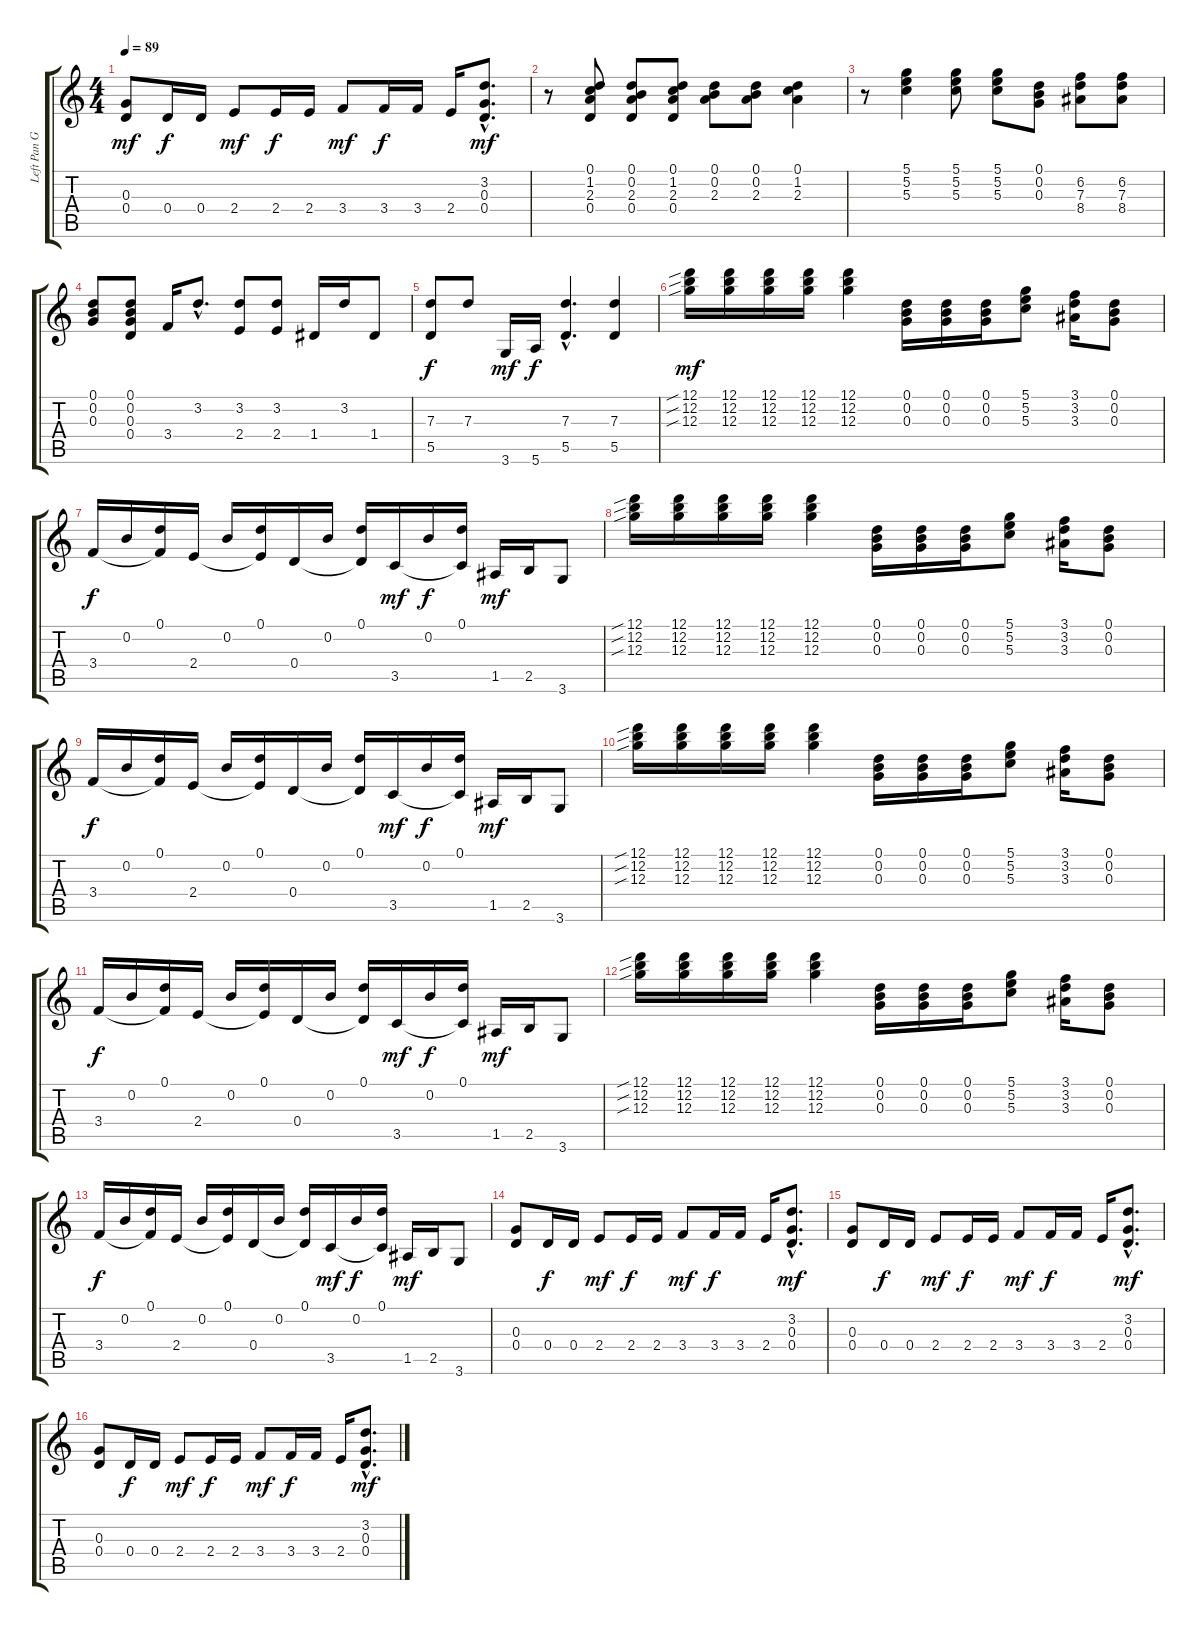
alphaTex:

\track ("Left Pan Guitar" "Left Pan G") {instrument distortionguitar}
\staff {score tabs}
\tuning (D4 B3 G3 D3 A2 E2) {hide}
\ts (4 4)
\tempo 89
\clef g2
\ks c
(0.3 0.4).8{dy mf} 0.4.16{dy f} 0.4.16 2.4.8{dy mf} 2.4.16{dy f} 2.4.16 3.4.8{dy mf} 3.4.16{dy f} 3.4.16 2.4.16 (3.2{hac} 0.3{hac} 0.4{hac}).8{d dy mf} |
r.8 (0.1 1.2 2.3 0.4).8 (0.1 0.2 2.3 0.4).8 (0.1 1.2 2.3 0.4).8 (0.1 0.2 2.3).8 (0.1 0.2 2.3).8 (0.1 1.2 2.3).4 |
r.8 (5.1 5.2 5.3).4 (5.1 5.2 5.3).8 (5.1 5.2 5.3).8 (0.1 0.2 0.3).8 (6.2 7.3 8.4).8 (6.2 7.3 8.4).8 |
(0.1 0.2 0.3).8 (0.1 0.2 0.3 0.4).8 3.4.16 3.2{hac}.8{d} (3.2 2.4).8 (3.2 2.4).8 1.4.16 3.2.16 1.4.8 |
(7.3 5.5).8{dy f} 7.3.8 3.6.16{dy mf} 5.6.16{dy f} (7.3{hac} 5.5{hac}).4{d} (7.3 5.5).4 |
(12.1{sib} 12.2{sib} 12.3{sib}).16{dy mf} (12.1 12.2 12.3).16 (12.1 12.2 12.3).16 (12.1 12.2 12.3).16 (12.1 12.2 12.3).4 (0.1 0.2 0.3).16 (0.1 0.2 0.3).16 (0.1 0.2 0.3).16 (5.1 5.2 5.3).8 (3.1 3.2 3.3).16 (0.1 0.2 0.3).8 |
3.4.16{dy f} 0.2.16 (0.1 3.4{t}).16 2.4.16 0.2.16 (0.1 2.4{t}).16 0.4.16 0.2.16 (0.1 0.4{t}).16 3.5.16{dy mf} 0.2.16{dy f} (0.1 3.5{t}).16 1.5.16{dy mf} 2.5.16 3.6.8 |
(12.1{sib} 12.2{sib} 12.3{sib}).16 (12.1 12.2 12.3).16 (12.1 12.2 12.3).16 (12.1 12.2 12.3).16 (12.1 12.2 12.3).4 (0.1 0.2 0.3).16 (0.1 0.2 0.3).16 (0.1 0.2 0.3).16 (5.1 5.2 5.3).8 (3.1 3.2 3.3).16 (0.1 0.2 0.3).8 |
3.4.16{dy f} 0.2.16 (0.1 3.4{t}).16 2.4.16 0.2.16 (0.1 2.4{t}).16 0.4.16 0.2.16 (0.1 0.4{t}).16 3.5.16{dy mf} 0.2.16{dy f} (0.1 3.5{t}).16 1.5.16{dy mf} 2.5.16 3.6.8 |
(12.1{sib} 12.2{sib} 12.3{sib}).16 (12.1 12.2 12.3).16 (12.1 12.2 12.3).16 (12.1 12.2 12.3).16 (12.1 12.2 12.3).4 (0.1 0.2 0.3).16 (0.1 0.2 0.3).16 (0.1 0.2 0.3).16 (5.1 5.2 5.3).8 (3.1 3.2 3.3).16 (0.1 0.2 0.3).8 |
3.4.16{dy f} 0.2.16 (0.1 3.4{t}).16 2.4.16 0.2.16 (0.1 2.4{t}).16 0.4.16 0.2.16 (0.1 0.4{t}).16 3.5.16{dy mf} 0.2.16{dy f} (0.1 3.5{t}).16 1.5.16{dy mf} 2.5.16 3.6.8 |
(12.1{sib} 12.2{sib} 12.3{sib}).16 (12.1 12.2 12.3).16 (12.1 12.2 12.3).16 (12.1 12.2 12.3).16 (12.1 12.2 12.3).4 (0.1 0.2 0.3).16 (0.1 0.2 0.3).16 (0.1 0.2 0.3).16 (5.1 5.2 5.3).8 (3.1 3.2 3.3).16 (0.1 0.2 0.3).8 |
3.4.16{dy f} 0.2.16 (0.1 3.4{t}).16 2.4.16 0.2.16 (0.1 2.4{t}).16 0.4.16 0.2.16 (0.1 0.4{t}).16 3.5.16{dy mf} 0.2.16{dy f} (0.1 3.5{t}).16 1.5.16{dy mf} 2.5.16 3.6.8 |
(0.3 0.4).8 0.4.16{dy f} 0.4.16 2.4.8{dy mf} 2.4.16{dy f} 2.4.16 3.4.8{dy mf} 3.4.16{dy f} 3.4.16 2.4.16 (3.2{hac} 0.3{hac} 0.4{hac}).8{d dy mf} |
(0.3 0.4).8 0.4.16{dy f} 0.4.16 2.4.8{dy mf} 2.4.16{dy f} 2.4.16 3.4.8{dy mf} 3.4.16{dy f} 3.4.16 2.4.16 (3.2{hac} 0.3{hac} 0.4{hac}).8{d dy mf} |
(0.3 0.4).8 0.4.16{dy f} 0.4.16 2.4.8{dy mf} 2.4.16{dy f} 2.4.16 3.4.8{dy mf} 3.4.16{dy f} 3.4.16 2.4.16 (3.2{hac} 0.3{hac} 0.4{hac}).8{d dy mf}
